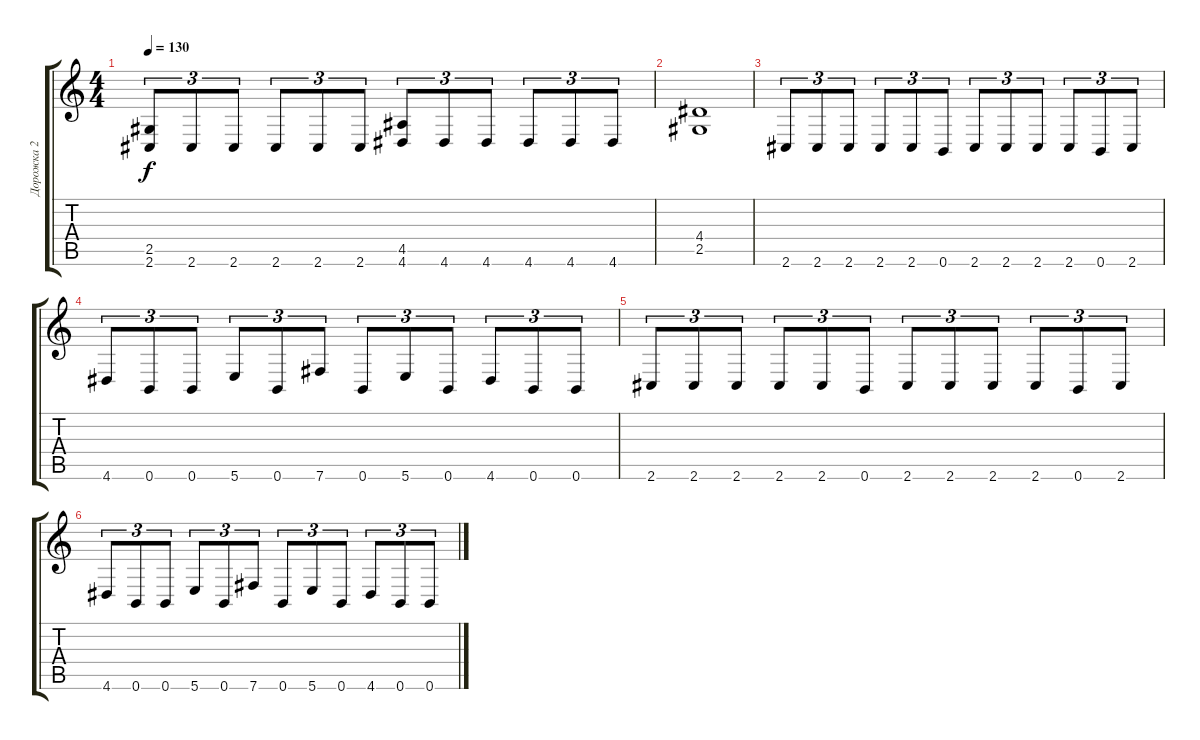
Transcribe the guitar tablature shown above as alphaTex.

\track ("Дорожка 2" "Дорожка 2") {instrument distortionguitar}
\staff {score tabs}
\tuning (Db4 Ab3 E3 B2 Gb2 B1) {hide}
\ts (4 4)
\tempo 130
\clef g2
\ks c
(2.5 2.6).8{tu (3 2) dy f} 2.6.8{tu (3 2)} 2.6.8{tu (3 2)} 2.6.8{tu (3 2)} 2.6.8{tu (3 2)} 2.6.8{tu (3 2)} (4.5 4.6).8{tu (3 2)} 4.6.8{tu (3 2)} 4.6.8{tu (3 2)} 4.6.8{tu (3 2)} 4.6.8{tu (3 2)} 4.6.8{tu (3 2)} |
(4.4 2.5).1 |
2.6.8{tu (3 2)} 2.6.8{tu (3 2)} 2.6.8{tu (3 2)} 2.6.8{tu (3 2)} 2.6.8{tu (3 2)} 0.6.8{tu (3 2)} 2.6.8{tu (3 2)} 2.6.8{tu (3 2)} 2.6.8{tu (3 2)} 2.6.8{tu (3 2)} 0.6.8{tu (3 2)} 2.6.8{tu (3 2)} |
4.6.8{tu (3 2)} 0.6.8{tu (3 2)} 0.6.8{tu (3 2)} 5.6.8{tu (3 2)} 0.6.8{tu (3 2)} 7.6.8{tu (3 2)} 0.6.8{tu (3 2)} 5.6.8{tu (3 2)} 0.6.8{tu (3 2)} 4.6.8{tu (3 2)} 0.6.8{tu (3 2)} 0.6.8{tu (3 2)} |
2.6.8{tu (3 2)} 2.6.8{tu (3 2)} 2.6.8{tu (3 2)} 2.6.8{tu (3 2)} 2.6.8{tu (3 2)} 0.6.8{tu (3 2)} 2.6.8{tu (3 2)} 2.6.8{tu (3 2)} 2.6.8{tu (3 2)} 2.6.8{tu (3 2)} 0.6.8{tu (3 2)} 2.6.8{tu (3 2)} |
4.6.8{tu (3 2)} 0.6.8{tu (3 2)} 0.6.8{tu (3 2)} 5.6.8{tu (3 2)} 0.6.8{tu (3 2)} 7.6.8{tu (3 2)} 0.6.8{tu (3 2)} 5.6.8{tu (3 2)} 0.6.8{tu (3 2)} 4.6.8{tu (3 2)} 0.6.8{tu (3 2)} 0.6.8{tu (3 2)}
